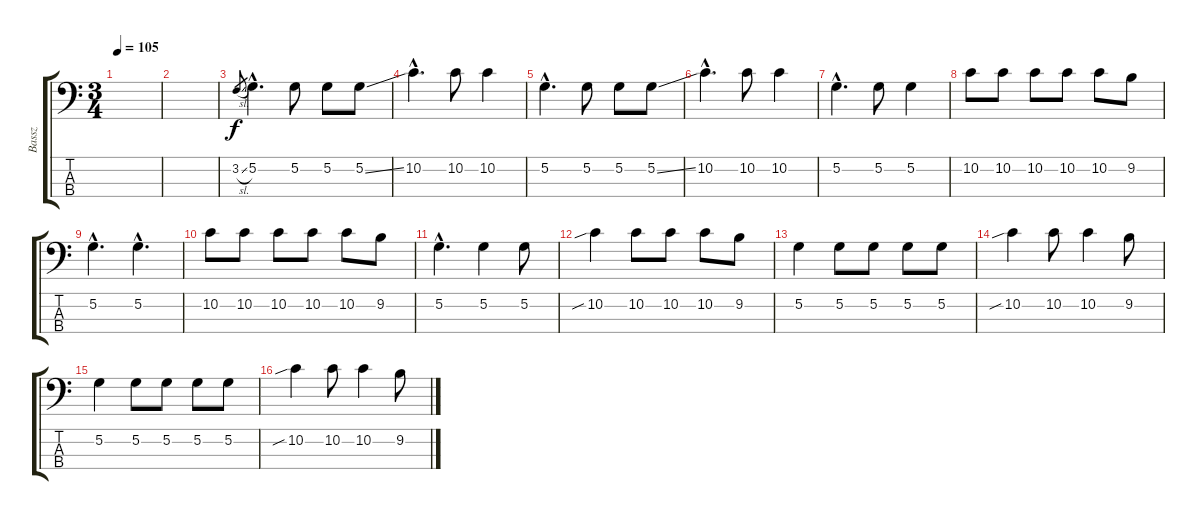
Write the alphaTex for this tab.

\track ("Bassz" "Bassz") {instrument electricbassfinger}
\staff {score tabs}
\tuning (G2 D2 A1 E1) {hide}
\ts (3 4)
\tempo 105
\clef f4
\ks c
|
|
3.2{sl}.8{gr} 5.2{hac}.4{d} 5.2.8 5.2.8 5.2{ss}.8 |
10.2{hac}.4{d} 10.2.8 10.2.4 |
5.2{hac}.4{d} 5.2.8 5.2.8 5.2{ss}.8 |
10.2{hac}.4{d} 10.2.8 10.2.4 |
5.2{hac}.4{d} 5.2.8 5.2.4 |
10.2.8 10.2.8 10.2.8 10.2.8 10.2.8 9.2.8 |
5.2{hac}.4{d} 5.2{hac}.4{d} |
10.2.8 10.2.8 10.2.8 10.2.8 10.2.8 9.2.8 |
5.2{hac}.4{d} 5.2.4 5.2.8 |
10.2{sib}.4 10.2.8 10.2.8 10.2.8 9.2.8 |
5.2.4 5.2.8 5.2.8 5.2.8 5.2.8 |
10.2{sib}.4 10.2.8 10.2.4 9.2.8 |
5.2.4 5.2.8 5.2.8 5.2.8 5.2.8 |
10.2{sib}.4 10.2.8 10.2.4 9.2.8
